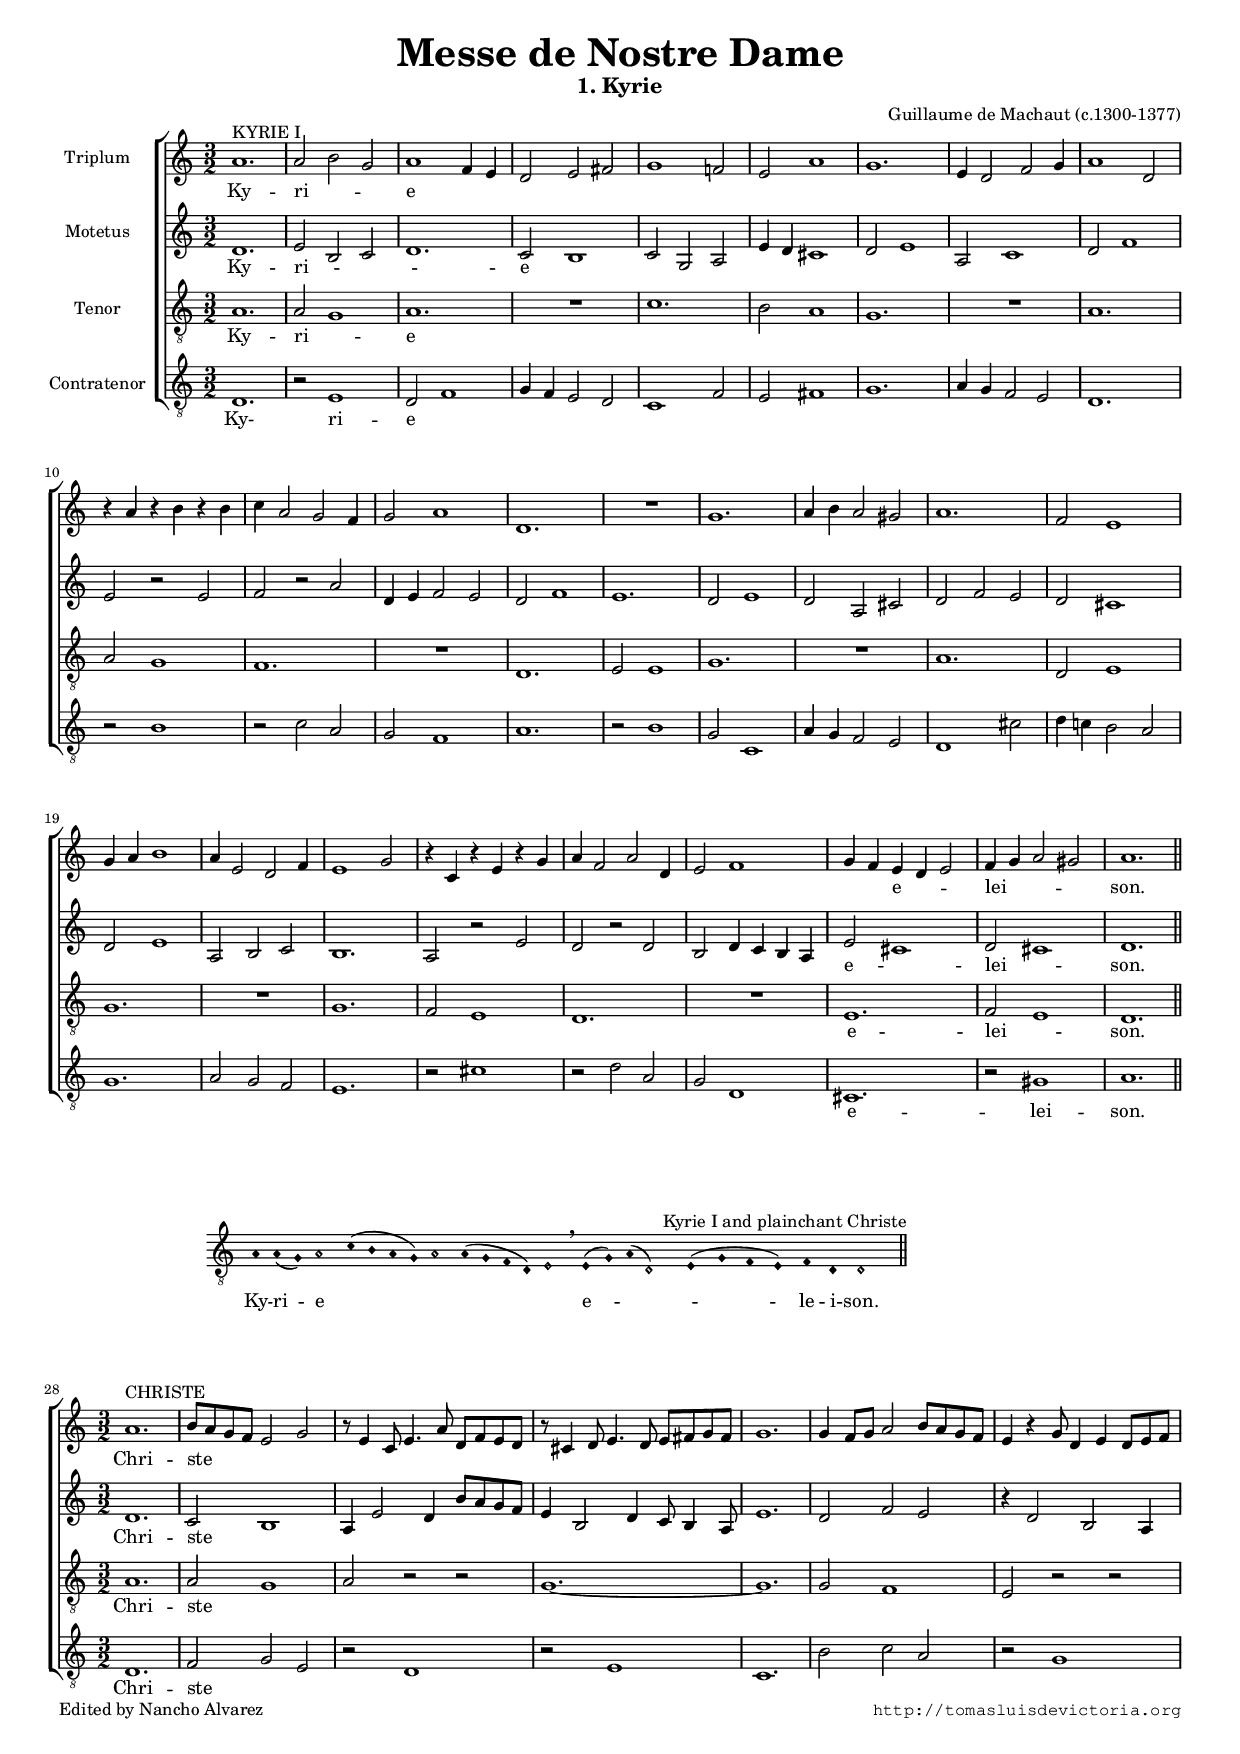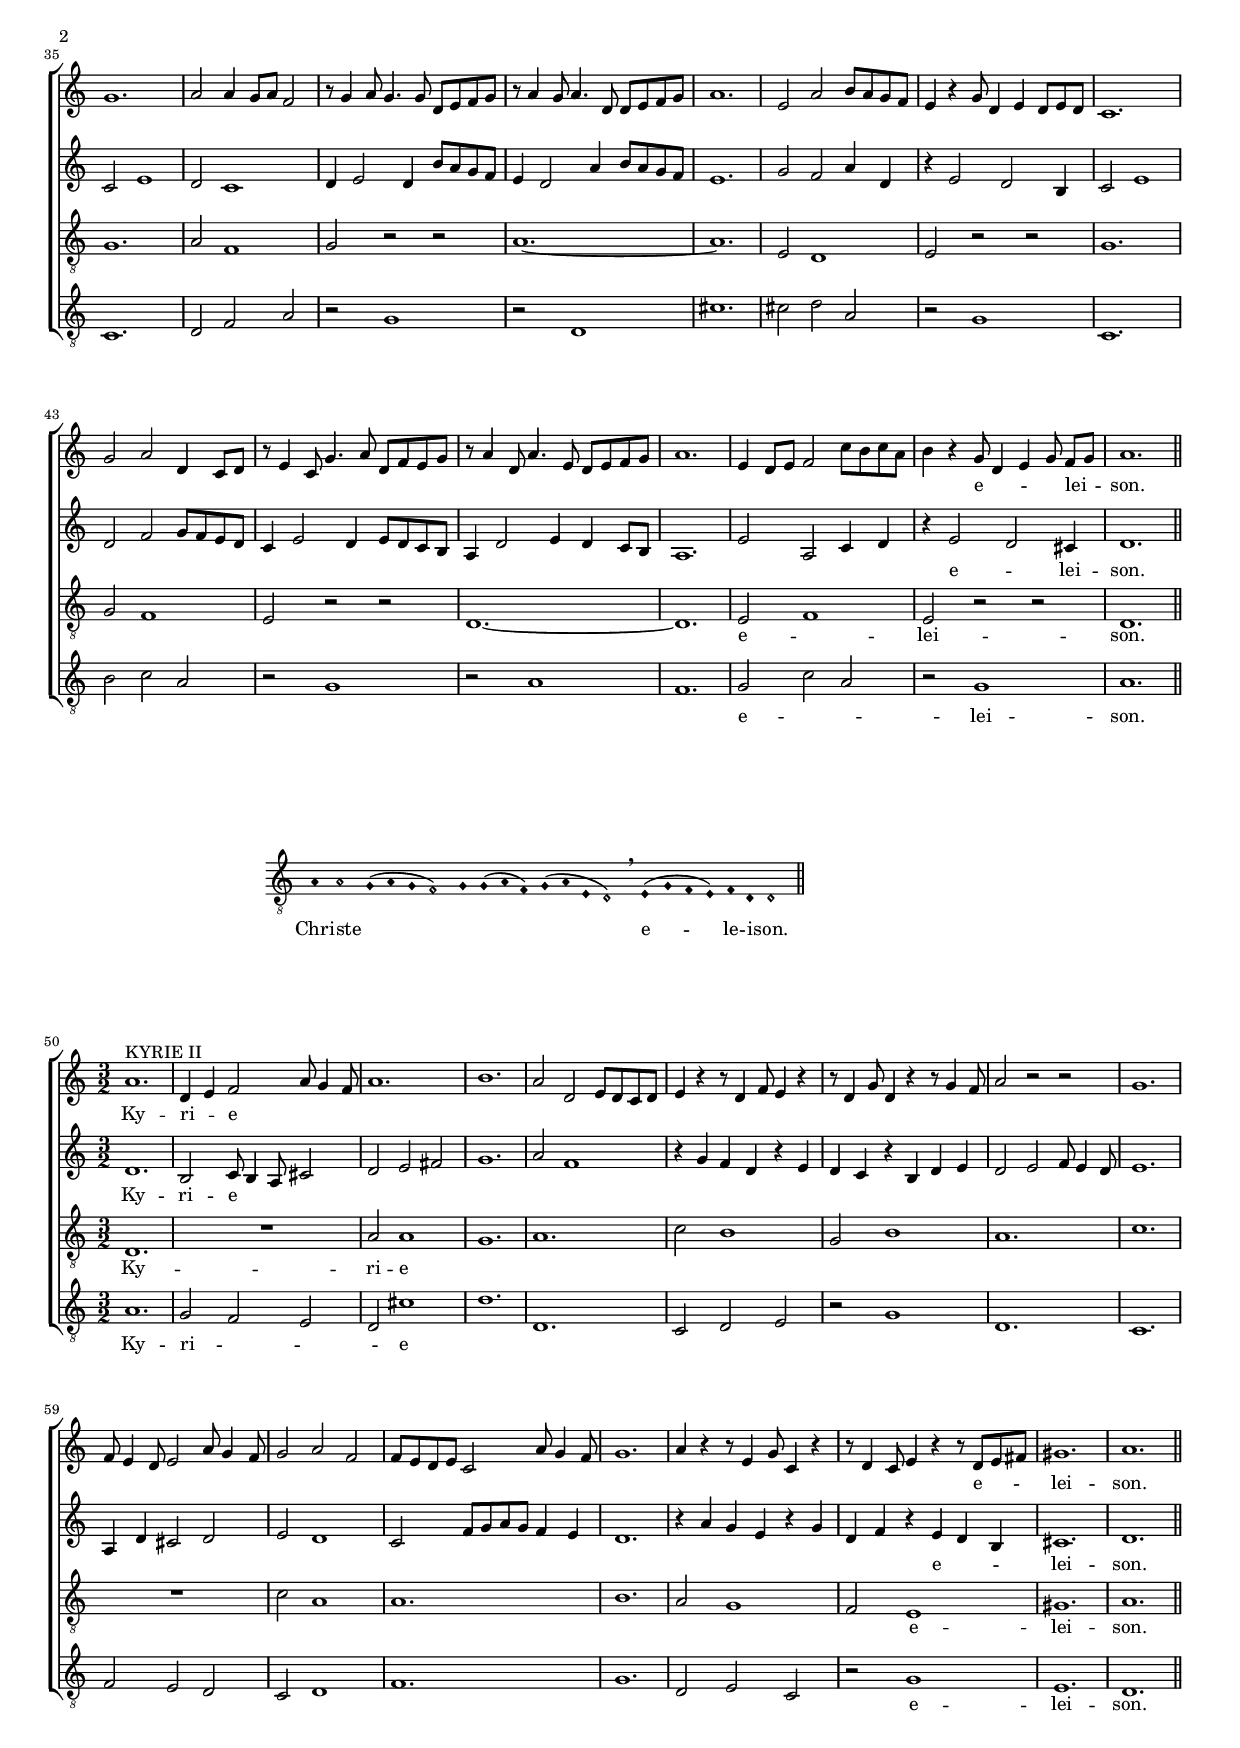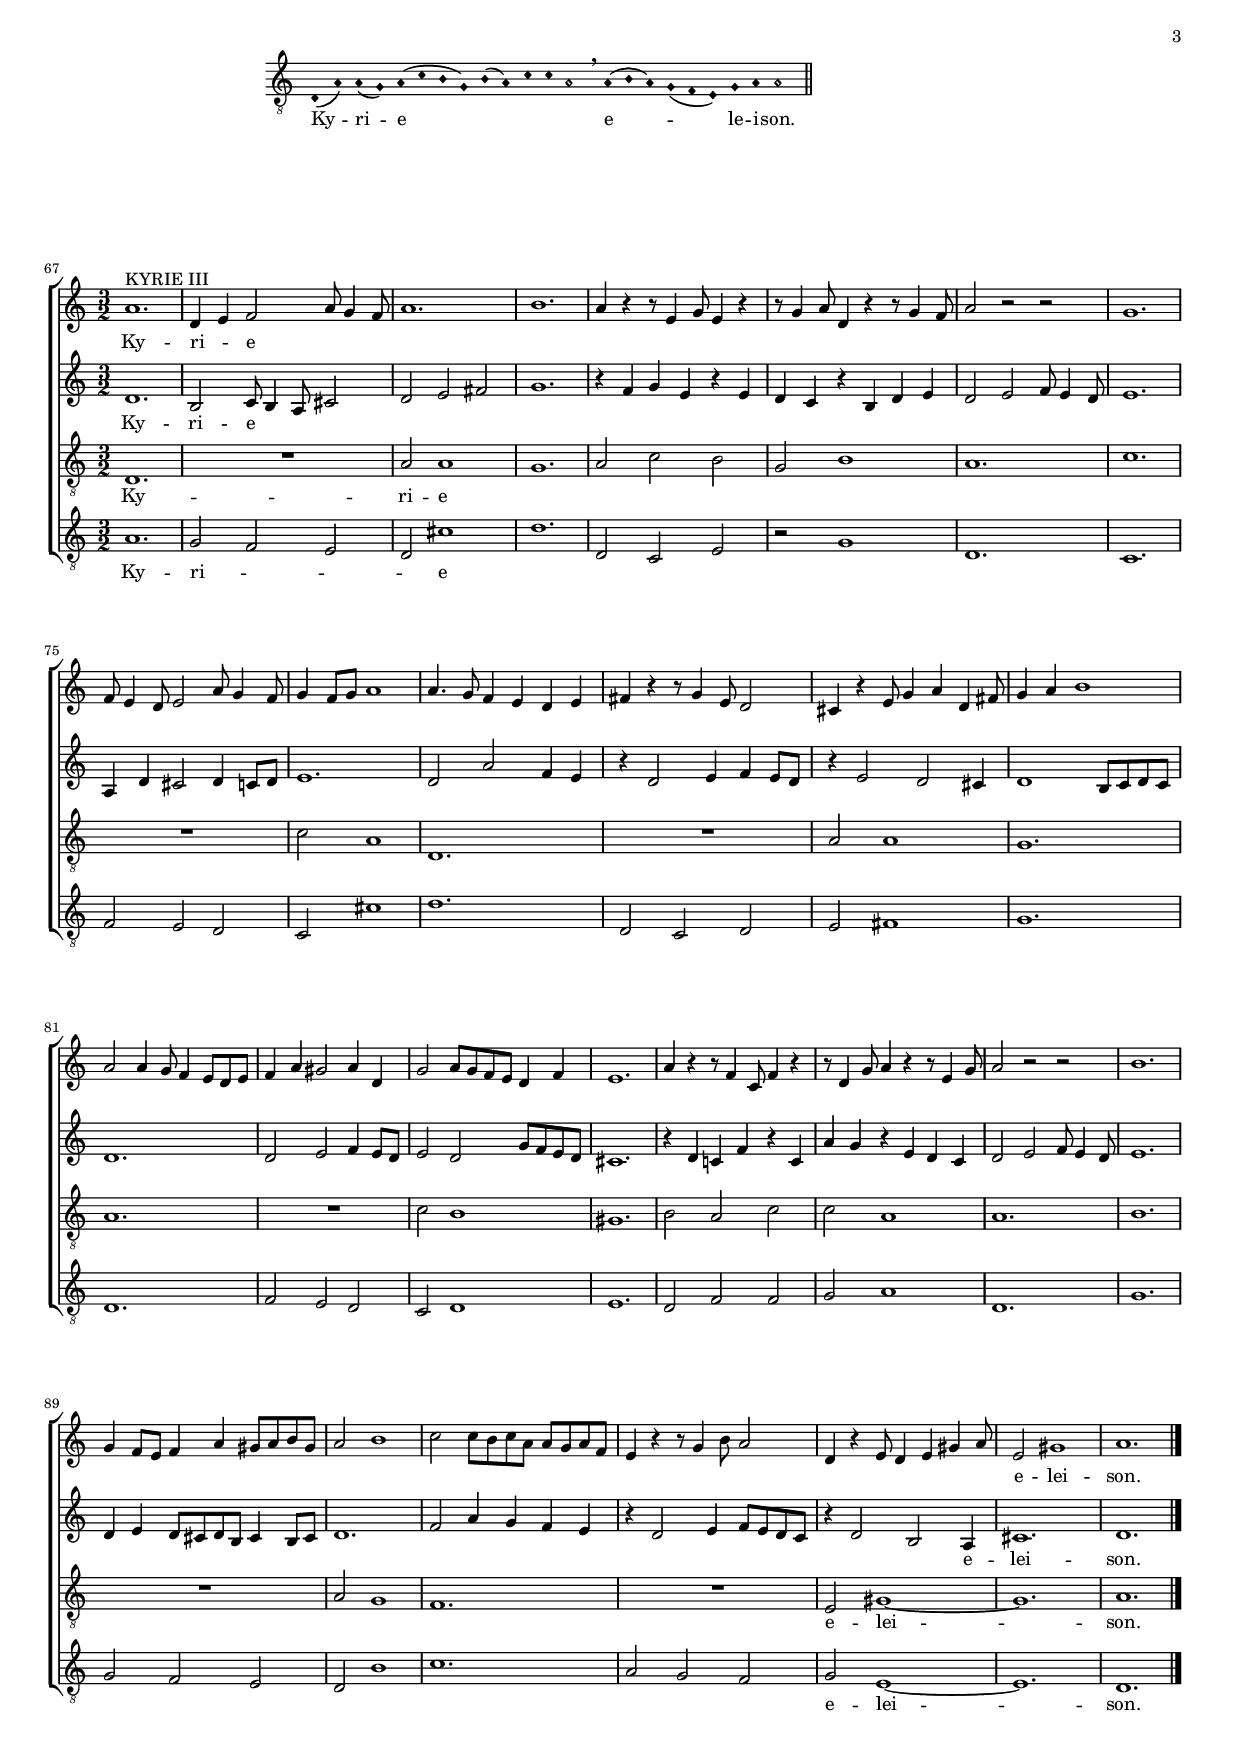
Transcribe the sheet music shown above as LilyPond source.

\version "2.11.22"
#(set-default-paper-size "a4")
#(set-global-staff-size 15)
#(ly:set-option 'point-and-click #f)


italicas=\override LyricText   #'font-shape = #'italic
rectas=\override LyricText   #'font-shape = #'upright


\header{
	composer="Guillaume de Machaut (c.1300-1377)"
	title=\markup{\bigger \bigger \bigger {"Messe de Nostre Dame" }}
	subtitle=\markup {\bigger {"1. Kyrie" }}
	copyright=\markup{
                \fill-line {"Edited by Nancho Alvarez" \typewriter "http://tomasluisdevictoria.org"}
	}
}




%%%%%%%%%%%%%%%%%%%%%%%%%%%%%%%%%%%%%%%%%%%%%%%%%%%%%%%%%%%%%%%%%%%%%%%%%%%%%5

global={\key c \major \time 3/2  \skip 1*3/2*27 \bar "||" 
}

cantus={
	a'1.^"KYRIE I" |
	a'2 b' g' |
	a'1 f'4 e' |
	d'2 e' fis' |
%5
	g'1 f'!2 |
	e' a'1 |
	g'1. |
	e'4 d'2 f' g'4 |
	a'1 d'2 |
%10
	r4 a' r b' r b' |
	c'' a'2 g' f'4 |
	g'2 a'1 |
	d'1. |
	R1*3/2 |
%15
	g'1. |
	a'4 b' a'2 gis' |
	a'1. |
	f'2 e'1 |
	g'4 a' b'1 |
%20
	a'4 e'2 d' f'4 |
	e'1 g'2 |
	r4 c' r e' r g' |
	a' f'2 a' d'4 |
	e'2 f'1 |
%25
	g'4 f' e' d' e'2 |
	f'4 g' a'2 gis' |
	a'1. |
}

altus={
	d'1. |
	e'2 b c' |
	d'1. |
	c'2 b1 |
%5
	c'2 g a |
	e'4 d' cis'1 |
	d'2 e'1 |
	a2 c'1 |
	d'2 f'1 |
%10
	e'2 r e' |
	f' r a' |
	d'4 e' f'2 e' |
	d' f'1 |
	e'1. |
%15
	d'2 e'1 |
	d'2 a cis' |
	d' f' e' |
	d' cis'1 |
	d'2 e'1 |
%20
	a2 b c' |
	b1. |
	a2 r e' |
	d' r d' |
	b d'4 c' b a |
%25
	e'2 cis'1 |
	d'2 cis'1 |
	d'1. |
}

tenor={
	a1. |
	a2 g1 |
	a1. |
	R1*3/2 |
%5
	c'1. |
	b2 a1 |
	g1. |
	R1*3/2 |
	a1. |
%10
	a2 g1 |
	f1. |
	R1*3/2 |
	d1. |
	e2 e1 |
%15
	g1. |
	R1*3/2 |
	a1. |
	d2 e1 |
	g1. |
%20
	R1*3/2 |
	g1. |
	f2 e1 |
	d1. |
	R1*3/2 |
%25
	e1. |
	f2 e1 |
	d1. |
}

bassus={
	d1. |
	r2 e1 |
	d2 f1 |
	g4 f e2 d |
%5
	c1 f2 |
	e fis1 |
	g1. |
	a4 g f2 e |
	d1. |
%10
	r2 b1 |
	r2 c' a |
	g f1 |
	a1. |
	r2 b1 |
%15
	g2 c1 |
	a4 g f2 e |
	d1 cis'2 |
	d'4 c'! b2 a |
	g1. |
%20
	a2 g f |
	e1. |
	r2 cis'1 |
	r2 d' a |
	g d1 |
%25
	cis1. |
	r2 gis1 |
	a1. |
}

textocantus=\lyricmode{
Ky -- ri -- _ _ e _ _ _ _ _ _ _ _ _ _ _ _ _ _ _ _ _ _ _ _ _ _ _ _ _ _ _ _ _ _ _ _ _ _ _ _ _ _ _ _ _ 
_ _ _ _ _ _ _ _ _ _ _ _ _ 
e -- _ _ lei -- _ _ _ son.
}

textoaltus=\lyricmode{
Ky -- ri -- _ _ _ e _ _ _ _ _ _ _ _ _ _ _ _ _ _ _ _ _ _ _ _ _ _ _ _ _ _ _ _ _ _ _ _ _ _ _ _ _ _ _ 
_ _ _ _ _ _ _ _ _ _ 
e -- _ lei -- _ son.
}

textotenor=\lyricmode{
Ky -- ri -- _ e _ _ _ _ _ _ _ _ _ _ _ _ _ _ _ _ _ _ _ _ 
e -- lei -- _ son.
}

textobassus=\lyricmode{
Ky- ri -- e _ _ _ _ _ _ _ _ _ _ _ _ _ _ _ _ _ _ _ _ _ _ _ _ _ _ _ _ _ _ _ _ _ _ _ _ _ _ _ 
_ _ _ _ _ e -- lei -- son.
}

\score {
\new ChoirStaff<<

        \new Staff <<\global
        \new Voice="v1" {
                \set Staff.instrumentName="Triplum "
                \clef "treble"
                \cantus }
        \new Lyrics \lyricsto "v1" {\textocantus }
        >>


        \new Staff << \global
        \new Voice="v2" {
                \set Staff.instrumentName="Motetus "
                \clef "G"
                \altus}
        \new Lyrics \lyricsto "v2" {\textoaltus }
        >>


        \new Staff <<\global
        \new Voice="v3" {
                \set Staff.instrumentName="Tenor "
                \clef "G_8"
                \tenor }
        \new Lyrics \lyricsto "v3" {\textotenor }
        >>


        \new Staff <<\global
        \new Voice="v4" {
                \set Staff.instrumentName="Contratenor "
                \clef "G_8"
                \bassus }
        \new Lyrics \lyricsto "v4" {\textobassus}
        >>

>>



\layout{
        %\context {\Lyrics \override VerticalAxisGroup #'minimum-Y-extent = #'(-0 . 0) }
        \context {\Score \override BarNumber #'padding = #2 }
        %\context {\Lyrics \override LyricText #'font-size = #2 }
        \context {\Voice melismaBusyProperties = #'() }
        \context { \RemoveEmptyStaffContext }
        %\context {\Staff \consists Ambitus_engraver }
	system-count=3
	indent=1.8\cm
}

%\midi {}

}

%%%%%%%%%%%%%%%%%%%%%%%%%%%%%%%%%%%%%%%%%%%%%%%%%%%%%%%%%%%%%%%%%%


\score {
<<
         \new Voice = "canto" {
		 \override Staff.TimeSignature #'stencil = #'()
		 \override Stem   #'transparent = ##t
		 \set Score.timing = ##f
		 \override NoteHead   #'style = #'neomensural         
		 \clef "G_8" 
		 \key c \major
		 a4 a( g) \stemDown a2 c'4( b a g) a2 %\bar "|" 
		 a4( g f d) e2 \breathe
		 e4( g) a( d2)^"    Kyrie I and plainchant Christe" e4( g f e) f d d2 \bar "||"
         }
         \new Lyrics \lyricsto "canto" {
		 Ky -- ri -- e _ _ _ _  
		 e -- _ _ le -- i -- son.
         }
	 
>>
	 
\layout {
	system-count=1
	line-width=17\cm 
	indent=2.5\cm
}
}

%%%%%%%%%%%%%%%%%%%%%%%%%%%%%%%%%%%%%%%%%%%%%%%%%%%%%%%%%%%%%%%%%%%%%%%%5


global={\key c \major \time 3/2  	\skip 1*3/2*22 \bar "||" 
}

cantus={
	\bar ""
	\set Score.currentBarNumber = #28
	a'1.^"CHRISTE" |
	b'8 a' g' f' e'2 g' |
%30
	r8 e'4 c'8 e'4. a'8 d' f' e' d' |
	r cis'4 d'8 e'4. d'8 e' fis' g' fis' |
	g'1. |
	g'4 f'8 g' a'2 b'8 a' g' f' |
	e'4 r g'8 d'4 e' d'8 e' f' |
%35
	g'1. |
	a'2 a'4 g'8 a' f'2 |
	r8 g'4 a'8 g'4. g'8 d' e' f' g' |
	r a'4 g'8 a'4. d'8 d' e' f' g' |
	a'1. |
%40
	e'2 a' b'8 a' g' f' |
	e'4 r g'8 d'4 e' d'8 e' d' |
	c'1. |
	g'2 a' d'4 c'8 d' |
	r e'4 c'8 g'4. a'8 d' f' e' g' |
%45
	r a'4 d'8 a'4. e'8 d' e' f' g' |
	a'1. |
	e'4 d'8 e' f'2 c''8 b' c'' a' |
	b'4 r g'8 d'4 e' g'8  f'[ g'] |
	a'1. |
}

altus={
	d'1. |
	c'2 b1 |
%30
	a4 e'2 d'4 b'8 a' g' f' |
	e'4 b2 d'4 c'8 b4 a8 |
	e'1. |
	d'2 f' e' |
	r4 d'2 b a4 |
%35
	c'2 e'1 |
	d'2 c'1 |
	d'4 e'2 d'4 b'8 a' g' f' |
	e'4 d'2 a'4 b'8 a' g' f' |
	e'1. |
%40
	g'2 f' a'4 d' |
	r e'2 d' b4 |
	c'2 e'1 |
	d'2 f' g'8 f' e' d' |
	c'4 e'2 d'4 e'8 d' c' b |
%45
	a4 d'2 e'4 d' c'8 b |
	a1. |
	e'2 a c'4 d' |
	r e'2 d' cis'4 |
	d'1. |
}

tenor={
	a1. |
	a2 g1 |
%30
	a2 r2 r2 |
	g1. ~ |
	g |
	g2 f1 |
	e2 r2 r2 |
%35
	g1. |
	a2 f1 |
	g2 r2 r2 |
	a1. ~ |
	a |
%40
	e2 d1 |
	e2 r2 r2 |
	g1. |
	g2 f1 |
	e2 r2 r2 |
%45
	d1. ~ |
	d |
	e2 f1 |
	e2 r2 r2 |
	d1. |
}

bassus={
	d1. |
	f2 g e |
%30
	r d1 |
	r2 e1 |
	c1. |
	b2 c' a |
	r g1 |
%35
	c1. |
	d2 f a |
	r g1 |
	r2 d1 |
	cis'1. |
%40
	cis'2 d' a |
	r g1 |
	c1. |
	b2 c' a |
	r g1 |
%45
	r2 a1 |
	f1. |
	g2 c' a |
	r g1 |
	a1. |
}

textocantus=\lyricmode{
Chri -- ste _ _ _ _ _ _ _ _ _ _ _ _ _ _ _ _ _ _ _ _ _ _ _ _ _ _ _ _ _ _ _ _ _ _ _ _ _ _ _ _ _ _ _ _ 
_ _ _ _ _ _ _ _ _ _ _ _ _ _ _ _ _ _ _ _ _ _ 
_ _ _ _ _ _ _ _ _ _ _ _ _ _ _ _ _ _ _ _ _ _ _ _ _ _ _ _ _ _ _ _ _ _ _ _ _ _ _ 
e -- _ _ _ lei -- _ son.
}

textoaltus=\lyricmode{
Chri -- ste _ _ _ _ _ _ _ _ _ _ _ _ _ _ _ _ _ _ _ _ _ _ _ _ _ _ _ _ _ _ _ _ _ _ _ _ _ _ _ _ _ _ _ _ 
_ _ _ _ _ _ _ _ _ _ _ _ _ _ _ _ _ _ _ _ _ _ _ _ _ _ _ _ _ 
e -- _ lei -- son.
}

textotenor=\lyricmode{
Chri -- ste _ _ _ _ _ _ _ _ _ _ _ _ _ _ _ _ _ _ _ _ 
_ _ e -- _ lei -- son.
}

textobassus=\lyricmode{
Chri -- ste _ _ _ _ _ _ _ _ _ _ _ _ _ _ _ _ _ _ _ _ _ _ _ _ _ _ _ 
e -- _ _ lei -- son.
}

\score {
\new ChoirStaff<<

        \new Staff <<\global
        \new Voice="v1" {
                %\set Staff.instrumentName="Triplum "
                \clef "treble"
                \cantus }
        \new Lyrics \lyricsto "v1" {\textocantus }
        >>


        \new Staff << \global
        \new Voice="v2" {
                %\set Staff.instrumentName="Motetus "
                \clef "G"
                \altus}
        \new Lyrics \lyricsto "v2" {\textoaltus }
        >>


        \new Staff <<\global
        \new Voice="v3" {
                %\set Staff.instrumentName="Tenor "
                \clef "G_8"
                \tenor }
        \new Lyrics \lyricsto "v3" {\textotenor }
        >>


        \new Staff <<\global
        \new Voice="v4" {
                %\set Staff.instrumentName="Contratenor "
                \clef "G_8"
                \bassus }
        \new Lyrics \lyricsto "v4" {\textobassus}
        >>

>>

\layout{
        %\context {\Lyrics \override VerticalAxisGroup #'minimum-Y-extent = #'(-0 . 0) }
        \context {\Score \override BarNumber #'padding = #2 }
        %\context {\Lyrics \override LyricText #'font-size = #2 }
        \context {\Voice melismaBusyProperties = #'() }
        \context { \RemoveEmptyStaffContext }
        %\context {\Staff \consists Ambitus_engraver }
	system-count=3
	indent=0
}

%\midi {}

}

%%%%%%%%%%%%%%%%%%%%%%%%%%%%%%%%%%%%%%%%%%%%%%%%%%%%%%%%



\score {
<<
         \new Voice = "canto" {
		 \override Staff.TimeSignature #'stencil = #'()
		 \override Stem   #'transparent = ##t
		 \set Score.timing = ##f
		 \override NoteHead   #'style = #'neomensural         
		 \clef "G_8" 
		 \key c \major \slurUp \stemDown
		 a4 a2 g4( a g f2) g4 g( a f) g( a e d2) \breathe
		 e4( g f e) f d d2 \bar "||"
         }
         \new Lyrics \lyricsto "canto" {
		 Chri -- ste _ _ _ _ 
		 e -- le -- i -- son.
	 }
	 
>>
	 
\layout {
	system-count=1
	line-width=16\cm 
	indent=3.5\cm
}
}

%%%%%%%%%%%%%%%%%%%%%%%%%%%%%%%%%%%%%%%%%%%%%%%%

global={\key c \major \time 3/2  	
					\skip 1*3/2*17 \bar "||" 
}

cantus={
%50
	\bar ""
\set Score.currentBarNumber = #50
	a'1.^"KYRIE II" |
	d'4 e' f'2 a'8 g'4 f'8 |
	a'1. |
	b' |
	a'2 d' e'8 d' c' d' |
%55
	e'4 r r8 d'4 f'8 e'4 r |
	r8 d'4 g'8 d'4 r r8 g'4 f'8 |
	a'2 r2 r2 |
	g'1. | \break
	f'8 e'4 d'8 e'2 a'8 g'4 f'8 |
%60
	g'2 a' f' |
	f'8 e' d' e' c'2 a'8 g'4 f'8 |
	g'1. |
	a'4 r r8 e'4 g'8 c'4 r |
	r8 d'4 c'8 e'4 r r8 d' e' fis' |
%65
	gis'1. |
	a' |
}

altus={
	d'1. |
	b2 c'8 b4 a8 cis'2 |
	d' e' fis' |
	g'1. |
	a'2 f'1 |
%55
	r4 g' f' d' r e' |
	d' c' r b d' e' |
	d'2 e' f'8 e'4 d'8 |
	e'1. |
	a4 d' cis'2 d' |
%60
	e' d'1 |
	c'2 f'8 g' a' g' f'4 e' |
	d'1. |
	r4 a' g' e' r g' |
	d' f' r e' d' b |
%65
	cis'1. |
	d' |
}

tenor={
	d1. |
	R1*3/2 |
	a2 a1 |
	g1. |
	a |
%55
	c'2 b1 |
	g2 b1 |
	a1. |
	c' |
	R1*3/2 |
%60
	c'2 a1 |
	a1. |
	b |
	a2 g1 |
	f2 e1 |
%65
	gis1. |
	a |
}

bassus={
	a1. |
	g2 f e |
	d cis'1 |
	d'1. |
	d |
%55
	c2 d e |
	r g1 |
	d1. |
	c |
	f2 e d |
%60
	c d1 |
	f1. |
	g |
	d2 e c |
	r g1 |
%65
	e1. |
	d |
}

textocantus=\lyricmode{
Ky -- ri -- _ e _ _ _ _ _ _ _ _ _ _ _ _ _ _ _ _ _ _ _ _ _ _ _ _ _ _ _ _ _ 
_ _ _ _ _ _ _ _ _ _ _ _ _ _ _ _ _ _ _ 
e -- _ _ lei -- son.
}

textoaltus=\lyricmode{
Ky -- ri -- e _ _ _ _ _ _ _ _ _ _ _ _ _ _ _ _ _ _ _ _ _ _ _ _ _ _ _ _ 
_ _ _ _ _ _ _ _ _ _ _ _ _ _ _ _ 
e -- _ _ lei -- son.
}

textotenor=\lyricmode{
Ky -- ri -- e _ _ _ _ _ _ _ _ _ _ _ _ 
_ _ _ e -- lei -- son.
}

textobassus=\lyricmode{
Ky -- ri -- _ _ _ e _ _ _ _ _ _ _ _ _ _ _ _ _ _ _ _ 
_ _ e -- lei -- son.
}

\score {
\new ChoirStaff<<

        \new Staff <<\global
        \new Voice="v1" {
                %\set Staff.instrumentName="Triplum "
                \clef "treble"
                \cantus }
        \new Lyrics \lyricsto "v1" {\textocantus }
        >>


        \new Staff << \global
        \new Voice="v2" {
                %\set Staff.instrumentName="Motetus "
                \clef "G"
                \altus}
        \new Lyrics \lyricsto "v2" {\textoaltus }
        >>


        \new Staff <<\global
        \new Voice="v3" {
                %\set Staff.instrumentName="Tenor "
                \clef "G_8"
                \tenor }
        \new Lyrics \lyricsto "v3" {\textotenor }
        >>


        \new Staff <<\global
        \new Voice="v4" {
                %\set Staff.instrumentName="Contratenor "
                \clef "G_8"
                \bassus }
        \new Lyrics \lyricsto "v4" {\textobassus}
        >>

>>



\layout{
        %\context {\Lyrics \override VerticalAxisGroup #'minimum-Y-extent = #'(-0 . 0) }
        \context {\Score \override BarNumber #'padding = #2 }
        %\context {\Lyrics \override LyricText #'font-size = #2 }
        \context {\Voice melismaBusyProperties = #'() }
        \context { \RemoveEmptyStaffContext }
        %\context {\Staff \consists Ambitus_engraver }
	system-count=2
	indent=0
}

%\midi {}

}

%%%%%%%%%%%%%%%%%%%%%%%%%%%%%%%%%%%%%%%%%%%%%%%%%%%%%%%%%%%%




\score {
<<
         \new Voice = "canto" {
		 \override Staff.TimeSignature #'stencil = #'()
		 \override Stem   #'transparent = ##t
		 \set Score.timing = ##f
		 \override NoteHead   #'style = #'neomensural         
		 \clef "G_8" 
		 \key c \major
		 d4( a) a( g) a( c' b g) b( a) c' c' a2 \breathe
		 a4( b a) g( f e) g a a2 \bar "||"
         }
         \new Lyrics \lyricsto "canto" {
		 Ky -- ri -- e _ _ _ _  
		 e -- _ le -- i -- son.
         }
	 
>>
	 
\layout {
	system-count=1
	line-width=16\cm 
	indent=3.5\cm
}
}




%%%%%%%%%%%%%%%%%%%%%%%%%%%%%%%%%%%%%%%%%%%%%%%%%%%%%%%%%%%%%%%%%%%%%%%%5



global={\key c \major \time 3/2  	\skip 1*3/2*29 \bar "|."
}

cantus={
	\bar ""
	\set Score.currentBarNumber = #67
	a'1.^"KYRIE III" |
	d'4 e' f'2 a'8 g'4 f'8 |
	a'1. |
%70
	b' |
	a'4 r r8 e'4 g'8 e'4 r |
	r8 g'4 a'8 d'4 r r8 g'4 f'8 |
	a'2 r2 r2 |
	g'1. |
%75
	f'8 e'4 d'8 e'2 a'8 g'4 f'8 |
	g'4 f'8 g' a'1 |
	a'4. g'8 f'4 e' d'4 e' |
	fis'4 r r8 g'4 e'8 d'2 |
	cis'4 r e'8 g'4 a' d' fis'8 |
%80
	g'4 a' b'1 |
	a'2 a'4 g'8 f'4 e'8 d' e' |
	f'4 a' gis'2 a'4 d' |
	g'2 a'8 g' f' e' d'4 f' |
	e'1. |
%85
	a'4 r r8 f'4 c'8 f'4 r |
	r8 d'4 g'8 a'4 r r8 e'4 g'8 |
	a'2 r2 r2 |
	b'1. | \break
	g'4 f'8 e' f'4 a' gis'8 a' b' gis' |
%90
	a'2 b'1 |
	c''2 c''8 b' c'' a' a' g' a' f' |
	e'4 r r8 g'4 b'8 a'2 |
	d'4 r e'8 d'4 e' gis' a'8 |
	e'2 gis'1 |
%95
	a'1.
}

altus={
	d'1. |
	b2 c'8 b4 a8 cis'2 |
	d' e' fis' |
%70
	g'1. |
	r4 f' g' e' r e' |
	d' c' r b d' e' |
	d'2 e' f'8 e'4 d'8 |
	e'1. |
%75
	a4 d' cis'2 d'4 c'8 d' |
	e'1. |
	d'2 a' f'4 e' |
	r d'2 e'4 f' e'8 d' |
	r4 e'2 d' cis'4 |
%80
	d'1 b8 c' d' c' |
	d'1. |
	d'2 e' f'4 e'8 d' |
	e'2 d' g'8 f' e' d' |
	cis'1. |
%85
	r4 d' c'! f' r c' |
	a' g' r e' d' c' |
	d'2 e' f'8 e'4 d'8 |
	e'1. |
	d'4 e' d'8 cis' d' b cis'4 b8 cis' |
%90
	d'1. |
	f'2 a'4 g' f' e' |
	r d'2 e'4 f'8 e' d' c' |
	r4 d'2 b a4 |
	cis'1. |
%95
	d'
}

tenor={
	d1. |
	R1*3/2 |
	a2 a1 |
%70
	g1. |
	a2 c' b |
	g b1 |
	a1. |
	c' |
%75
	R1*3/2 |
	c'2 a1 |
	d1. |
	R1*3/2 |
	a2 a1 |
%80
	g1. |
	a |
	R1*3/2 |
	c'2 b1 |
	gis1. |
%85
	b2 a c' |
	c' a1 |
	a1. |
	b |
	R1*3/2 |
%90
	a2 g1 |
	f1. |
	R1*3/2 |
	e2 gis1 ~ |
	gis1. |
%95
	a1.
}

bassus={
	a1. |
	g2 f e |
	d cis'1 |
%70
	d'1. |
	d2 c e |
	r g1 |
	d1. |
	c |
%75
	f2 e d |
	c cis'1 |
	d'1. |
	d2 c d |
	e fis1 |
%80
	g1. |
	d |
	f2 e d |
	c d1 |
	e1. |
%85
	d2 f f |
	g a1 |
	d1. |
	g |
	g2 f e |
%90
	d b1 |
	c'1. |
	a2 g f |
	g e1 ~ |
	e1. |
%95
	d 
}

textocantus=\lyricmode{
Ky -- ri -- _ e _ _ _ _ _ _ _ _ _ _ _ _ _ _ _ _ _ _ _ _ _ _ _ _ _ _ _ _ _ _ _ _ _ _ _ _ _ _ _ _ _ 
_ _ _ _ _ _ _ _ _ _ _ _ _ _ _ _ _ _ _ _ _ _ _ _ _ _ _ _ _ _ _ _ _ _ _ _ _ _ _ _ _ _ _ _ _ _ _ _ _ 
_ _ _ _ _ _ _ _ _ _ _ _ _ _ _ _ _ 
e -- lei -- son.
}

textoaltus=\lyricmode{
Ky -- ri -- e _ _ _ _ _ _ _ _ _ _ _ _ _ _ _ _ _ _ _ _ _ _ _ _ _ _ _ _ _ _ _ _ _ _ _ _ _ _ _ _ _ 
_ _ _ _ _ _ _ _ _ _ _ _ _ _ _ _ _ _ _ _ _ _ _ _ _ _ _ _ _ _ _ _ _ _ _ _ _ _ _ _ _ _ _ _ _ _ _ _ _ _ _ _ _ _ _ _ 
e -- lei -- son.
}

textotenor=\lyricmode{
Ky -- ri -- e _ _ _ _ _ _ _ _ _ _ _ _ _ _ _ _ _ _ _ _ _ _ _ _ _ _ _ _ 
e -- lei -- _ son.
}

textobassus=\lyricmode{
Ky -- ri -- _ _ _ e _ _ _ _ _ _ _ _ _ _ _ _ _ _ _ _ _ _ _ _ _ _ _ _ _ _ _ _ _ _ _ _ _ _ _ _ _ _ _ 
_ _ _ e -- lei -- _ son.
}

\score {
\new ChoirStaff<<

        \new Staff <<\global
        \new Voice="v1" {
                %\set Staff.instrumentName="Triplum "
                \clef "treble"
                \cantus }
        \new Lyrics \lyricsto "v1" {\textocantus }
        >>


        \new Staff << \global
        \new Voice="v2" {
                %\set Staff.instrumentName="Motetus "
                \clef "G"
                \altus}
        \new Lyrics \lyricsto "v2" {\textoaltus }
        >>


        \new Staff <<\global
        \new Voice="v3" {
                %\set Staff.instrumentName="Tenor "
                \clef "G_8"
                \tenor }
        \new Lyrics \lyricsto "v3" {\textotenor }
        >>


        \new Staff <<\global
        \new Voice="v4" {
                %\set Staff.instrumentName="Contratenor "
                \clef "G_8"
                \bassus }
        \new Lyrics \lyricsto "v4" {\textobassus}
        >>

>>



\layout{
        %\context {\Lyrics \override VerticalAxisGroup #'minimum-Y-extent = #'(-0 . 0) }
        \context {\Score \override BarNumber #'padding = #2 }
        %\context {\Lyrics \override LyricText #'font-size = #2 }
        \context {\Voice melismaBusyProperties = #'() }
        \context { \RemoveEmptyStaffContext }
        %\context {\Staff \consists Ambitus_engraver }
	system-count=4
	indent=0
}

%\midi {}

}



\paper{
       % top-margin=0.35\cm
       % foot-separation=0.25\cm
       % after-title-space=0.01\cm
       % between-system-padding=0.0\cm
       % between-system-space=0.1\cm
        %ragged-bottom=##t
        ragged-last-bottom=##f
        %system-count=3
        %line-width=19.3\cm
}


